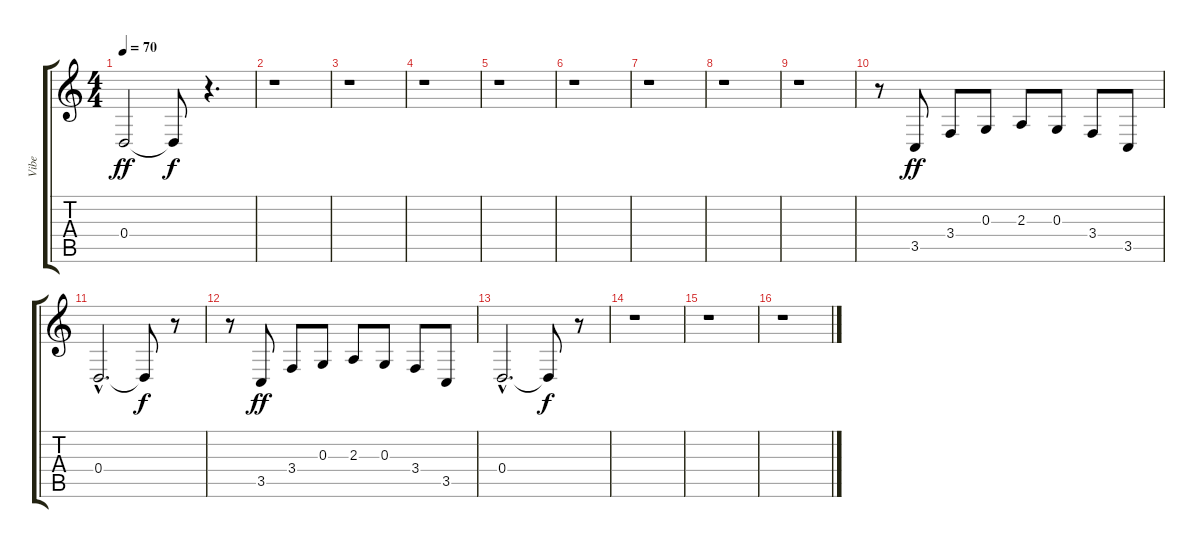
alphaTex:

\track ("Vibe                " "Vibe      ") {instrument vibraphone}
\staff {score tabs}
\tuning (E4 B3 G3 D3 A2 E2) {hide}
\ts (4 4)
\tempo 70
\clef g2
\ks c
0.4.2{dy ff} 0.4{t}.8{dy f} r.4{d} |
r.1 |
r.1 |
r.1 |
r.1 |
r.1 |
r.1 |
r.1 |
r.1 |
r.8 3.5.8{dy ff} 3.4.8 0.3.8 2.3.8 0.3.8 3.4.8 3.5.8 |
0.4{hac}.2{d} 0.4{t}.8{dy f} r.8 |
r.8 3.5.8{dy ff} 3.4.8 0.3.8 2.3.8 0.3.8 3.4.8 3.5.8 |
0.4{hac}.2{d} 0.4{t}.8{dy f} r.8 |
r.1 |
r.1 |
r.1
